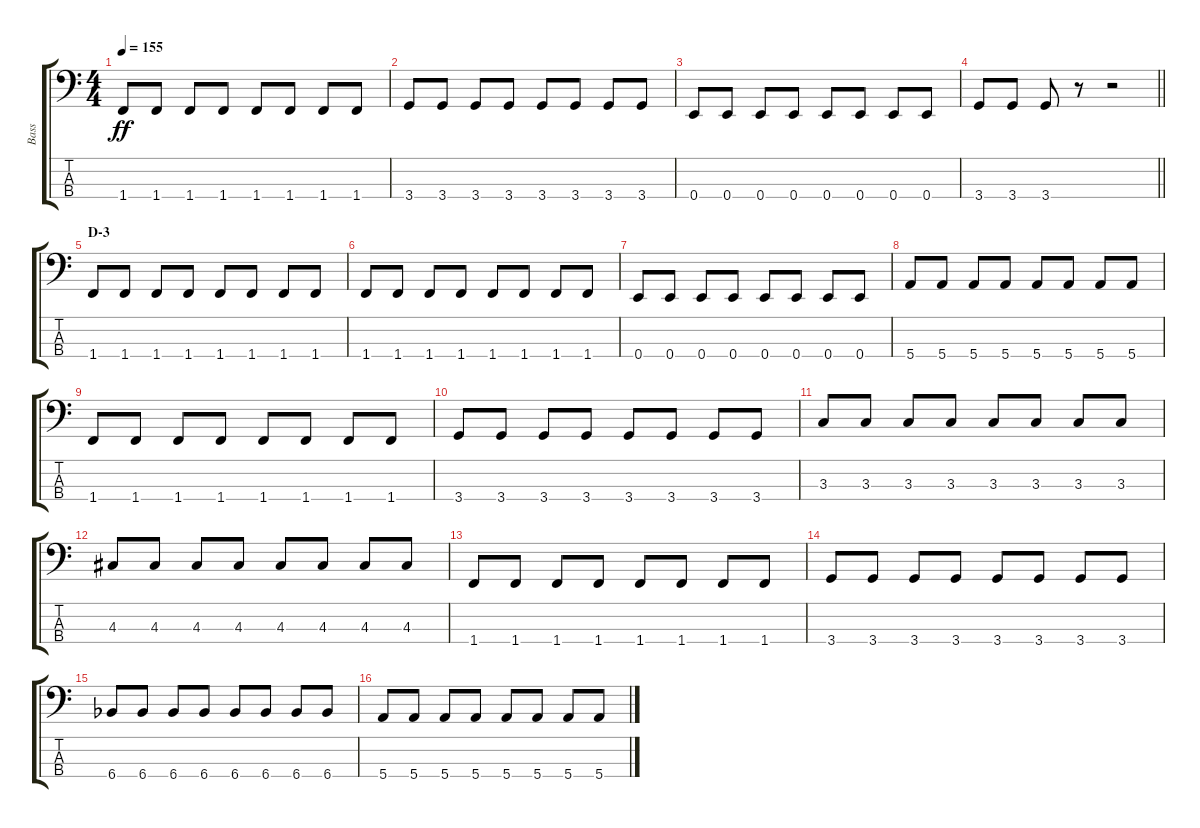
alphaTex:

\track ("Bass" "Bass") {instrument electricbasspick}
\staff {score tabs}
\tuning (G2 D2 A1 E1) {hide}
\ts (4 4)
\tempo 155
\clef f4
\ks c
1.4.8{dy ff} 1.4.8 1.4.8 1.4.8 1.4.8 1.4.8 1.4.8 1.4.8 |
3.4.8 3.4.8 3.4.8 3.4.8 3.4.8 3.4.8 3.4.8 3.4.8 |
0.4.8 0.4.8 0.4.8 0.4.8 0.4.8 0.4.8 0.4.8 0.4.8 |
\barLineRight lightlight
3.4.8 3.4.8 3.4.8 r.8 r.2 |
\section ("" "D-3")
1.4.8 1.4.8 1.4.8 1.4.8 1.4.8 1.4.8 1.4.8 1.4.8 |
1.4.8 1.4.8 1.4.8 1.4.8 1.4.8 1.4.8 1.4.8 1.4.8 |
0.4.8 0.4.8 0.4.8 0.4.8 0.4.8 0.4.8 0.4.8 0.4.8 |
5.4.8 5.4.8 5.4.8 5.4.8 5.4.8 5.4.8 5.4.8 5.4.8 |
1.4.8 1.4.8 1.4.8 1.4.8 1.4.8 1.4.8 1.4.8 1.4.8 |
3.4.8 3.4.8 3.4.8 3.4.8 3.4.8 3.4.8 3.4.8 3.4.8 |
3.3.8 3.3.8 3.3.8 3.3.8 3.3.8 3.3.8 3.3.8 3.3.8 |
4.3.8 4.3.8 4.3.8 4.3.8 4.3.8 4.3.8 4.3.8 4.3.8 |
1.4.8 1.4.8 1.4.8 1.4.8 1.4.8 1.4.8 1.4.8 1.4.8 |
3.4.8 3.4.8 3.4.8 3.4.8 3.4.8 3.4.8 3.4.8 3.4.8 |
6.4{acc b}.8 6.4{acc b}.8 6.4{acc b}.8 6.4{acc b}.8 6.4{acc b}.8 6.4{acc b}.8 6.4{acc b}.8 6.4{acc b}.8 |
5.4.8 5.4.8 5.4.8 5.4.8 5.4.8 5.4.8 5.4.8 5.4.8
